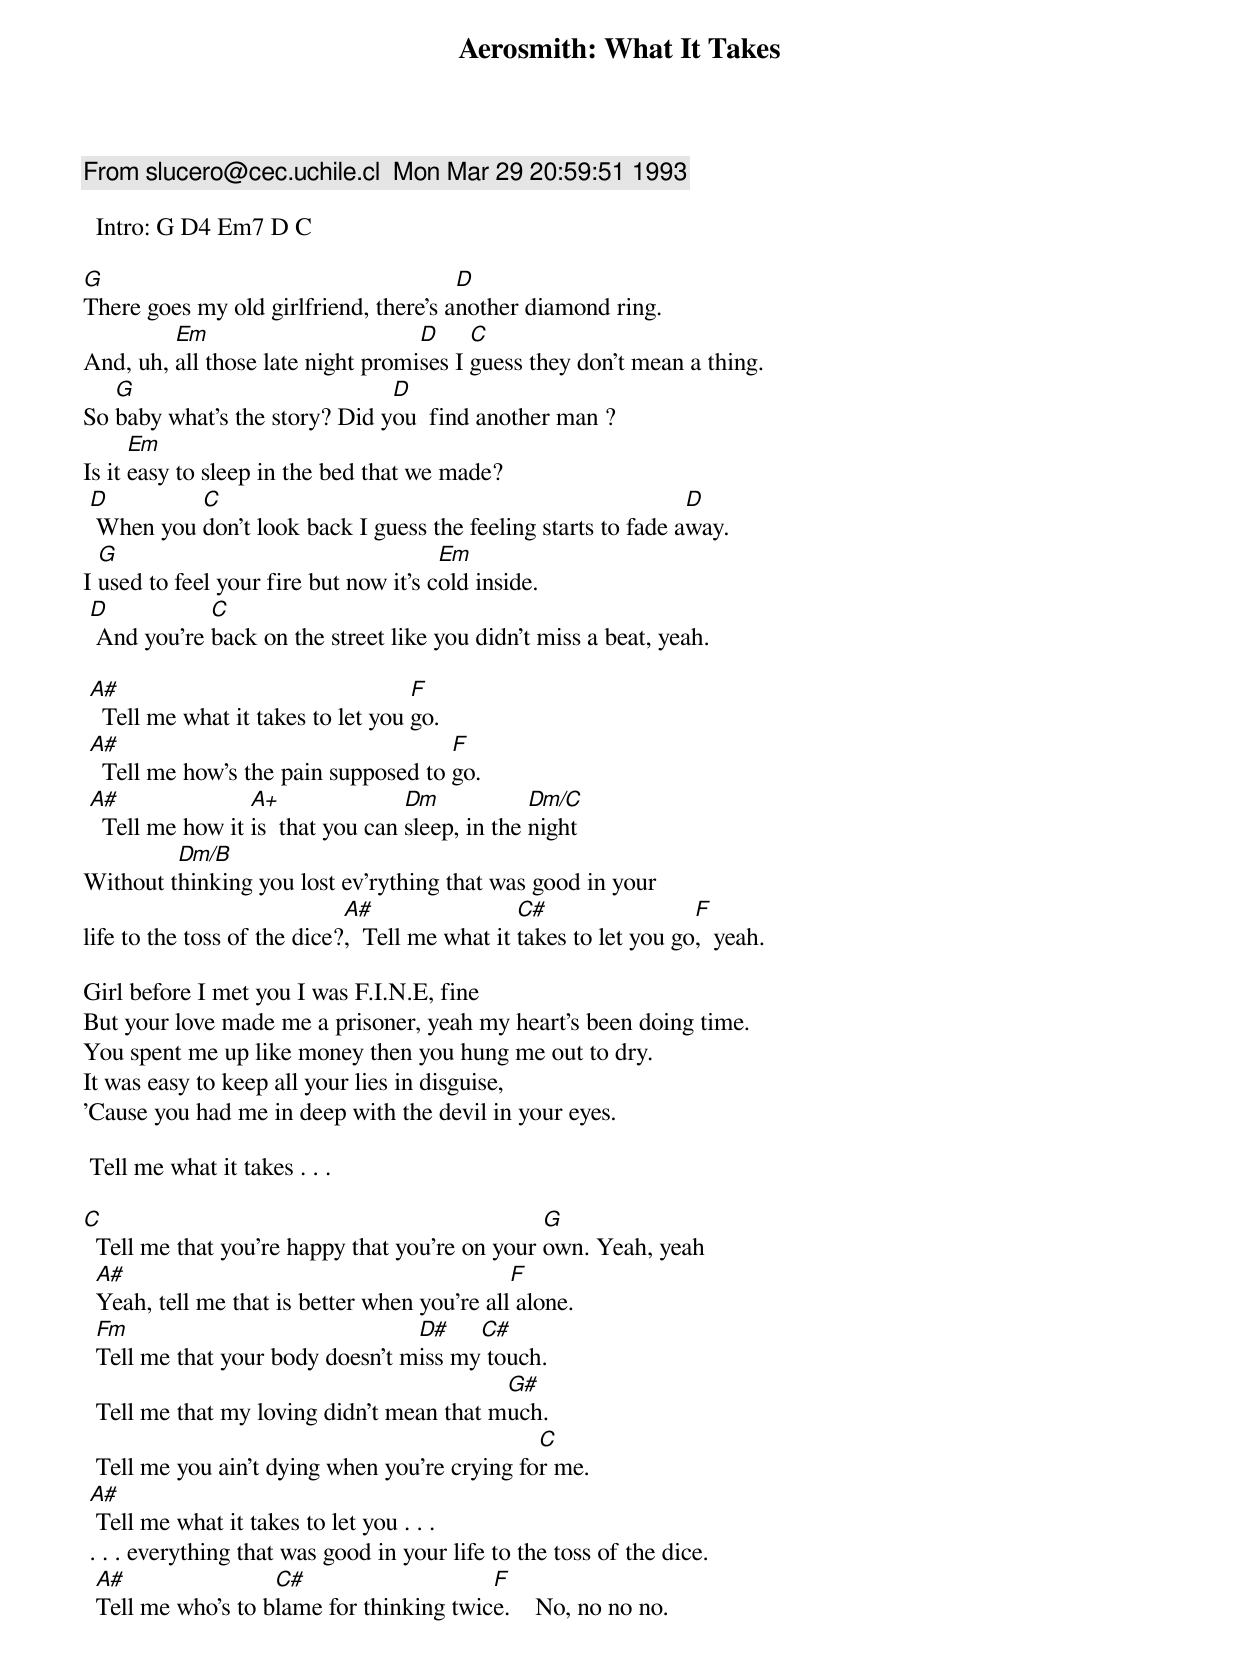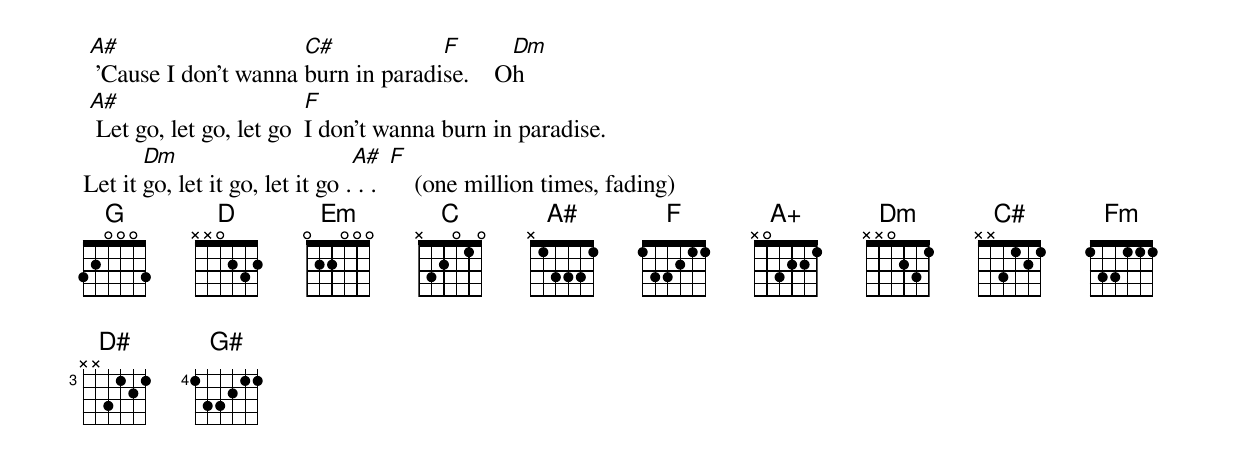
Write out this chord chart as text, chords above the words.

 From slucero@cec.uchile.cl  Mon Mar 29 20:59:51 1993

  Aerosmith: What It Takes

  Intro: G D4 Em7 D C

G                                      D
There goes my old girlfriend, there's another diamond ring.
         Em                        D     C
And, uh, all those late night promises I guess they don't mean a thing.
   G                           D
So baby what's the story? Did you  find another man ?
      Em
Is it easy to sleep in the bed that we made?
 D         C                                                   D
  When you don't look back I guess the feeling starts to fade away.
  G                                    Em
I used to feel your fire but now it's cold inside.
 D           C
  And you're back on the street like you didn't miss a beat, yeah.

 A#                                 F
   Tell me what it takes to let you go.
 A#                                   F
   Tell me how's the pain supposed to go.
 A#               A+               Dm            Dm/C
   Tell me how it is  that you can sleep, in the night
         Dm/B
Without thinking you lost ev'rything that was good in your
                             A#                 C#                 F
life to the toss of the dice?,  Tell me what it takes to let you go,  yeah.

Girl before I met you I was F.I.N.E, fine
But your love made me a prisoner, yeah my heart's been doing time.
You spent me up like money then you hung me out to dry.
It was easy to keep all your lies in disguise,
'Cause you had me in deep with the devil in your eyes.

 Tell me what it takes . . .

C                                               G
  Tell me that you're happy that you're on your own. Yeah, yeah
  A#                                          F
  Yeah, tell me that is better when you're all alone.
  Fm                              D#    C#
  Tell me that your body doesn't miss my touch.
                                           G#
  Tell me that my loving didn't mean that much.
                                               C
  Tell me you ain't dying when you're crying for me.
 A#
  Tell me what it takes to let you . . .
 . . . everything that was good in your life to the toss of the dice.
  A#                C#                    F
  Tell me who's to blame for thinking twice.    No, no no no.

 A#                    C#            F       Dm
  'Cause I don't wanna burn in paradise.    Oh
 A#                       F
  Let go, let go, let go  I don't wanna burn in paradise.
       Dm                        A#    F
Let it go, let it go, let it go . . .      (one million times, fading)
